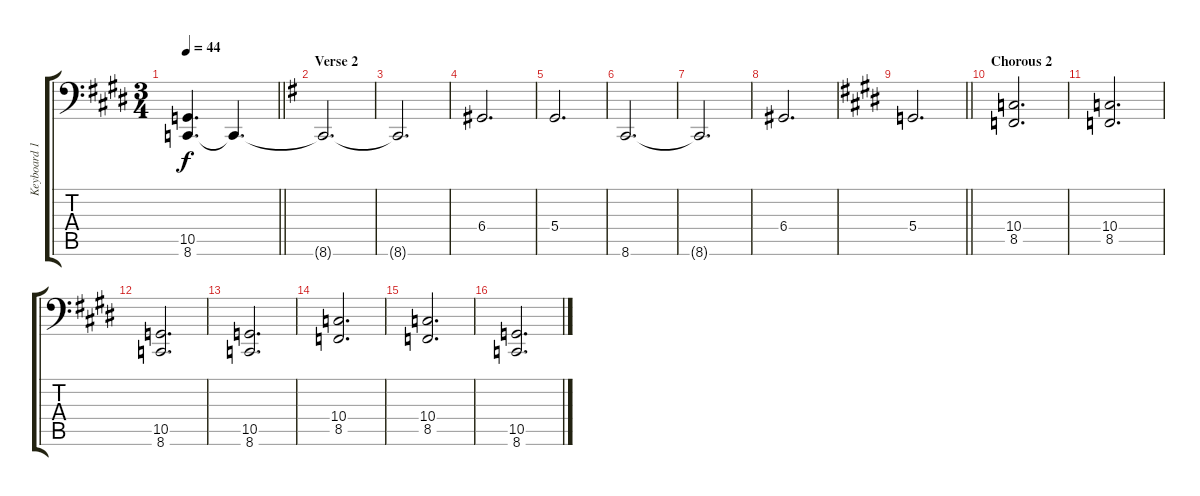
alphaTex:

\track ("Keyboard 1" "Keyboard 1") {instrument synthstrings2}
\staff {score tabs}
\tuning (E3 B2 G2 D2 A1 E1) {hide}
\ts (3 4)
\tempo 44
\clef f4
\barLineRight lightlight
\ks e
(10.5 8.6).4{d dy f} 8.6{t}.4{d} |
\section ("" "Verse 2")
\ks g
8.6{t}.2{d} |
8.6{t}.2{d} |
6.4.2{d} |
5.4.2{d} |
8.6.2{d} |
8.6{t}.2{d} |
6.4.2{d} |
\barLineRight lightlight
\ks c#minor
5.4.2{d} |
\section ("" "Chorous 2")
(10.4 8.5).2{d} |
(10.4 8.5).2{d} |
(10.5 8.6).2{d} |
(10.5 8.6).2{d} |
(10.4 8.5).2{d} |
(10.4 8.5).2{d} |
(10.5 8.6).2{d}
